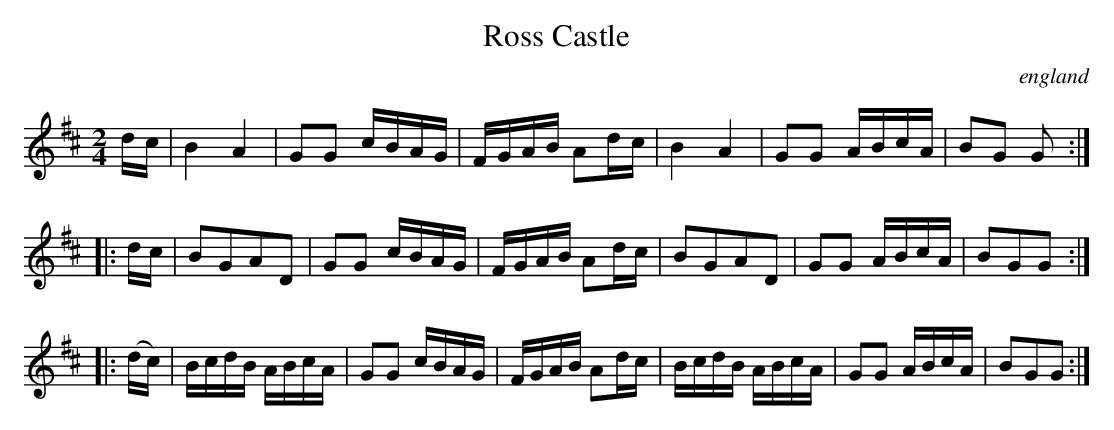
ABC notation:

X:1
T:Ross Castle
O:england
M:2/4
K:GLyd
dc|\
B4 A4| G2G2 cBAG| FGAB A2dc| B4 A4| \
G2G2 ABcA| B2G2 G2 ::
dc|\
B2G2A2D2| G2G2 cBAG| FGAB A2dc|\
B2G2A2D2| G2G2 ABcA| B2G2G2::
(dc)|\
BcdB ABcA| G2G2 cBAG| FGAB A2dc|\
BcdB ABcA| G2G2 ABcA| B2G2G2:|
